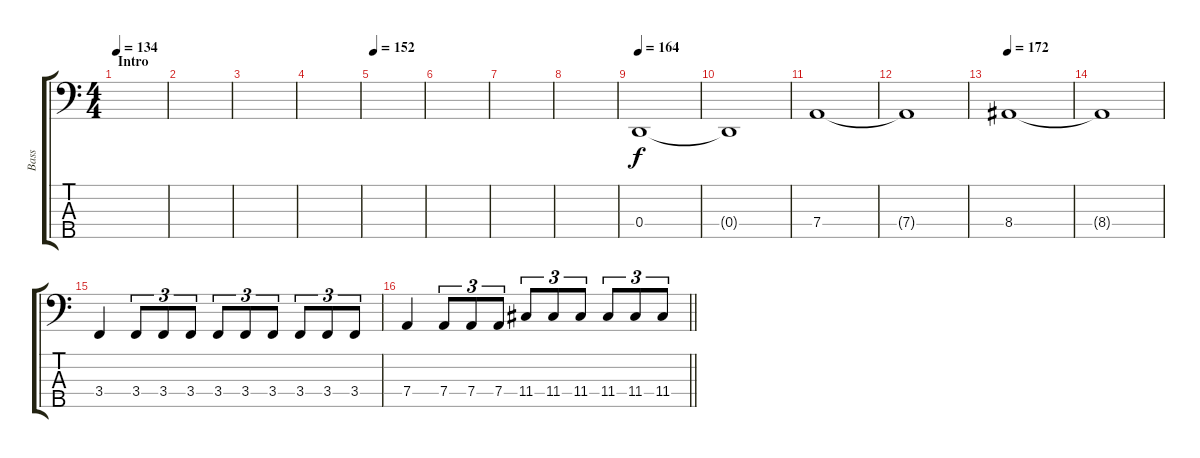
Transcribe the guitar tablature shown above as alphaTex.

\track ("Bass" "Bass") {instrument electricbasspick}
\staff {score tabs}
\tuning (F2 C2 G1 D1 A0) {hide}
\ts (4 4)
\section ("" "Intro")
\tempo 134
\tempo 140
\tempo 134
\clef f4
\ks c
|
|
|
|
\tempo 152
|
|
|
|
\tempo 164
0.4.1 |
0.4{t}.1 |
7.4.1 |
7.4{t}.1 |
\tempo 172
8.4.1 |
8.4{t}.1 |
3.4.4 3.4.8{tu (3 2)} 3.4.8{tu (3 2)} 3.4.8{tu (3 2)} 3.4.8{tu (3 2)} 3.4.8{tu (3 2)} 3.4.8{tu (3 2)} 3.4.8{tu (3 2)} 3.4.8{tu (3 2)} 3.4.8{tu (3 2)} |
\barLineRight lightlight
7.4.4 7.4.8{tu (3 2)} 7.4.8{tu (3 2)} 7.4.8{tu (3 2)} 11.4.8{tu (3 2)} 11.4.8{tu (3 2)} 11.4.8{tu (3 2)} 11.4.8{tu (3 2)} 11.4.8{tu (3 2)} 11.4.8{tu (3 2)}
